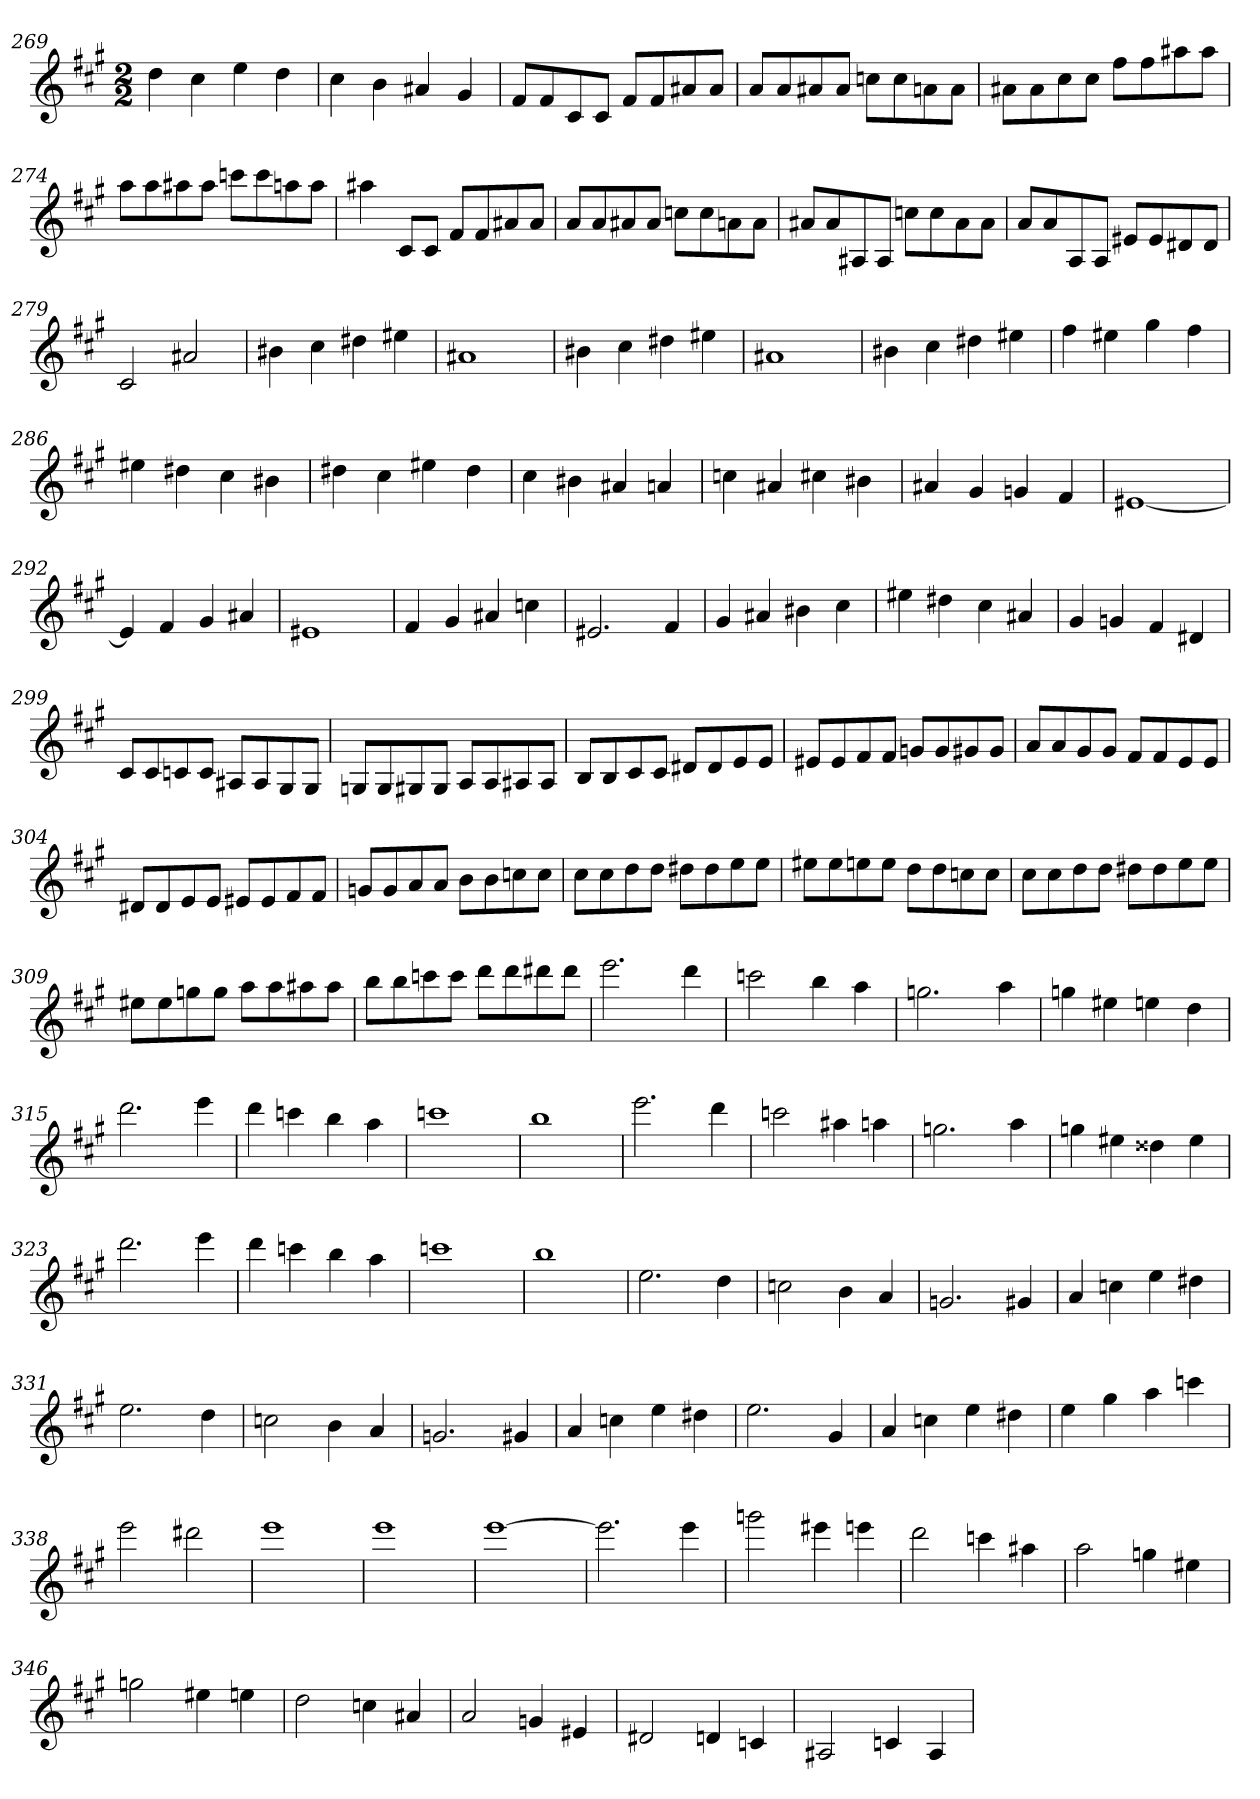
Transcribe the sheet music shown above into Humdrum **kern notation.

**kern
*part1
*staff1
*clefG2
*k[f#c#g#]
*A:
*M2/2
=269
4dd
4cc#
4ee
4dd
=270
4cc#
4b
4a#X
4g#
=271
8f#/L
8f#/
8c#/
8c#/J
8f#/L
8f#/
8a#X/
8a#/J
=272
8a/L
8a/
8a#X/
8a#/J
8ccn\L
8cc\
8an\
8a\J
=273
8a#X\L
8a#\
8cc#\
8cc#\J
8ff#\L
8ff#\
8aa#X\
8aa#\J
=274
8aa\L
8aa\
8aa#X\
8aa#\J
8cccn\L
8ccc\
8aan\
8aa\J
=275
4aa#X
8c#/L
8c#/J
8f#/L
8f#/
8a#X/
8a#/J
=276
8a/L
8a/
8a#X/
8a#/J
8ccn\L
8cc\
8an\
8a\J
=277
8a#X/L
8a#/
8A#X/
8A#/J
8ccn\L
8cc\
8a#\
8a#\J
=278
8a/L
8a/
8A/
8A/J
8e#X/L
8e#/
8d#X/
8d#/J
=279
2c#
2a#X
=280
4b#X
4cc#
4dd#X
4ee#X
=281
1a#X
=282
4b#X
4cc#
4dd#X
4ee#X
=283
1a#X
=284
4b#X
4cc#
4dd#X
4ee#X
=285
4ff#
4ee#X
4gg#
4ff#
=286
4ee#X
4dd#X
4cc#
4b#X
=287
4dd#X
4cc#
4ee#X
4dd#
=288
4cc#
4b#X
4a#X
4an
=289
4ccn
4a#X
4cc#X
4b#X
=290
4a#X
4g#
4gn
4f#
=291
[1e#X
=292
4e#]
4f#
4g#
4a#X
=293
1e#X
=294
4f#
4g#
4a#X
4ccn
=295
2.e#X
4f#
=296
4g#
4a#X
4b#X
4cc#
=297
4ee#X
4dd#X
4cc#
4a#X
=298
4g#
4gn
4f#
4d#X
=299
8c#/L
8c#/
8cn/
8c/J
8A#X/L
8A#/
8G#/
8G#/J
=300
8Gn/L
8G/
8G#X/
8G#/J
8A/L
8A/
8A#X/
8A#/J
=301
8B/L
8B/
8c#/
8c#/J
8d#X/L
8d#/
8e/
8e/J
=302
8e#X/L
8e#/
8f#/
8f#/J
8gn/L
8g/
8g#X/
8g#/J
=303
8a/L
8a/
8g#/
8g#/J
8f#/L
8f#/
8e/
8e/J
=304
8d#X/L
8d#/
8e/
8e/J
8e#X/L
8e#/
8f#/
8f#/J
=305
8gn/L
8g/
8a/
8a/J
8b\L
8b\
8ccn\
8cc\J
=306
8cc#\L
8cc#\
8dd\
8dd\J
8dd#X\L
8dd#\
8ee\
8ee\J
=307
8ee#X\L
8ee#\
8een\
8ee\J
8dd\L
8dd\
8ccn\
8cc\J
=308
8cc#\L
8cc#\
8dd\
8dd\J
8dd#X\L
8dd#\
8ee\
8ee\J
=309
8ee#X\L
8ee#\
8ggn\
8gg\J
8aa\L
8aa\
8aa#X\
8aa#\J
=310
8bb\L
8bb\
8cccn\
8ccc\J
8ddd\L
8ddd\
8ddd#X\
8ddd#\J
=311
2.eee
4ddd
=312
2cccn
4bb
4aa
=313
2.ggn
4aa
=314
4ggn
4ee#X
4een
4dd
=315
2.ddd
4eee
=316
4ddd
4cccn
4bb
4aa
=317
1cccn
=318
1bb
=319
2.eee
4ddd
=320
2cccn
4aa#X
4aan
=321
2.ggn
4aa
=322
4ggn
4ee#X
4dd##X
4ee#
=323
2.ddd
4eee
=324
4ddd
4cccn
4bb
4aa
=325
1cccn
=326
1bb
=327
2.ee
4dd
=328
2ccn
4b
4a
=329
2.gn
4g#X
=330
4a
4ccn
4ee
4dd#X
=331
2.ee
4dd
=332
2ccn
4b
4a
=333
2.gn
4g#X
=334
4a
4ccn
4ee
4dd#X
=335
2.ee
4g#
=336
4a
4ccn
4ee
4dd#X
=337
4ee
4gg#
4aa
4cccn
=338
2eee
2ddd#X
=339
1eee
=340
1eee
=341
[1eee
=342
2.eee]
4eee
=343
2gggn
4eee#X
4eeen
=344
2ddd
4cccn
4aa#X
=345
2aa
4ggn
4ee#X
=346
2ggn
4ee#X
4een
=347
2dd
4ccn
4a#X
=348
2a
4gn
4e#X
=349
2d#X
4dn
4cn
=350
2A#X
4cn
4A#
=
*-
